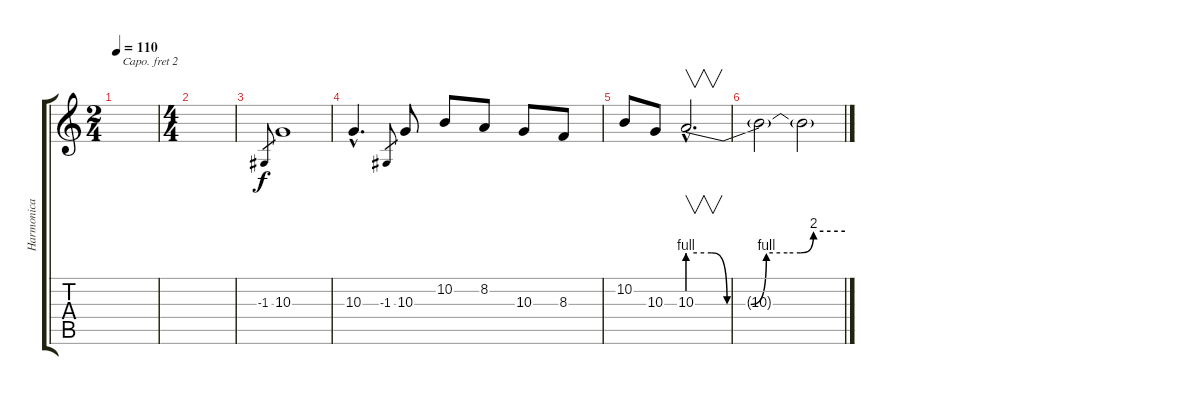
\track ("Harmonica" "Harmonica") {instrument harmonica}
\staff {score tabs}
\capo 2
\tuning (E4 B3 G3 D3 A2 E2) {hide}
\ts (2 4)
\tempo 110
\clef g2
\ks c
|
\ts (4 4)
|
-1.3.8{gr} 10.3.1 |
10.3{hac}.4{d} -1.3.8{gr} 10.3.8 10.2.8 8.2.8 10.3.8 8.3.8 |
10.2.8 10.3.8 10.3{be (custom 0 4 9 4 15 0 20 0 24 0 30 4 38 4 43 4 48 8 60 8) hac}.2{v d} |
10.3{t}.2 10.3{t}.2
